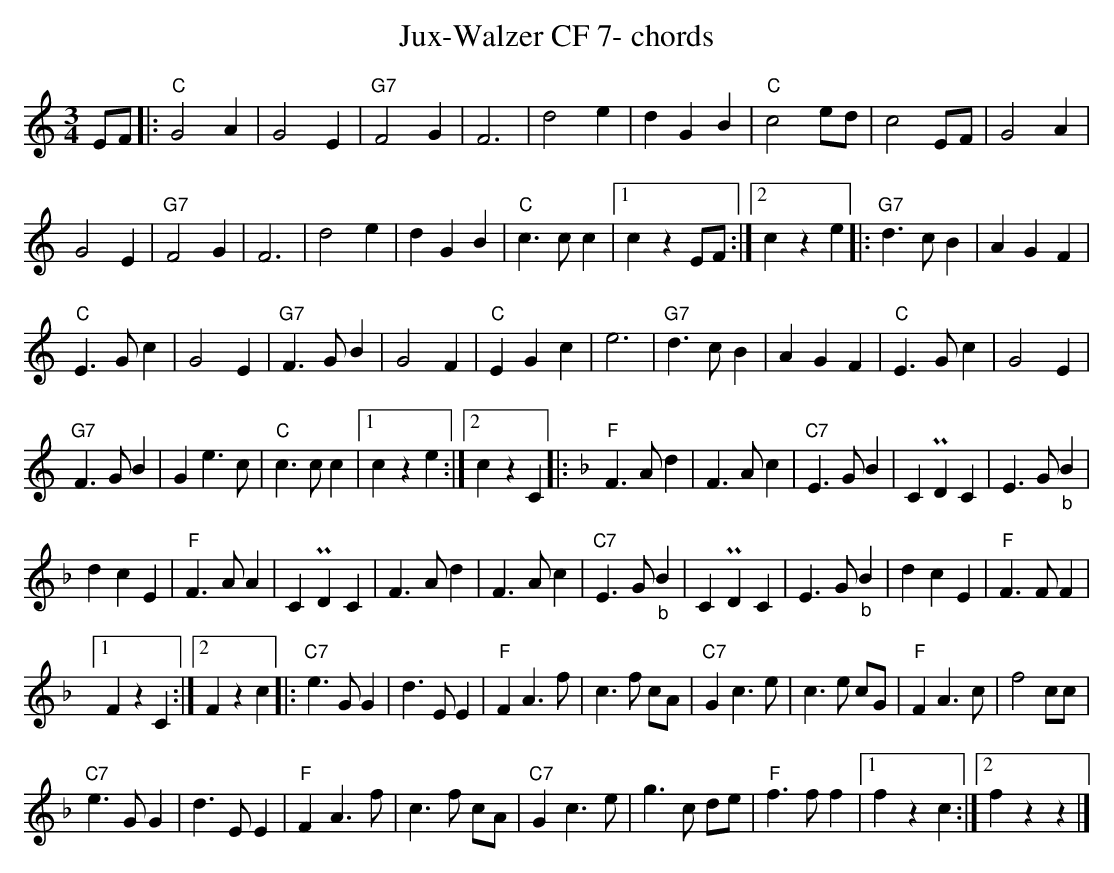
X:1
T:Jux-Walzer CF 7- chords
M:3/4
L:1/4
K:Cmaj%%MIDI gchordon
E/2F/2 |: "C"G2A | G2E | "G7"F2G | F3 | d2e | dGB | "C"c2 e/2d/2 | c2 E/2F/2 | G2A |
G2E | "G7"F2 G | F3 | d2e | dGB | "C"c>cc |1 cz E/2F/2 :|2 cze |: "G7"d>cB | AGF |
"C"E>Gc | G2E | "G7"F>GB | G2F | "C"EGc | e3 | "G7"d>cB | AGF | "C"E>Gc | G2E |
"G7"F>GB | Ge>c | "C"c>cc |1 cze :|2 czC |: [K:Fmaj] "F"F>Ad | F>Ac | "C7"E>GB | CPDC | E>G"_b"B |
dcE | "F"F>AA | CPDC | F>Ad | F>Ac | "C7"E>G"_b"B | CPDC | E>G"_b"B | dcE | "F"F>FF |1
FzC :|2 Fzc |: "C7"e>GG | d>EE | "F"FA>f | c>f c/2A/2 | "C7"Gc>e | c>e c/2G/2 | "F"FA>c | f2 c/2c/2 |
"C7"e>GG | d>EE | "F"FA>f | c>f c/2A/2 | "C7"Gc>e | g>c d/2e/2 | "F"f>f f |1 fzc :|2 fzz |]
